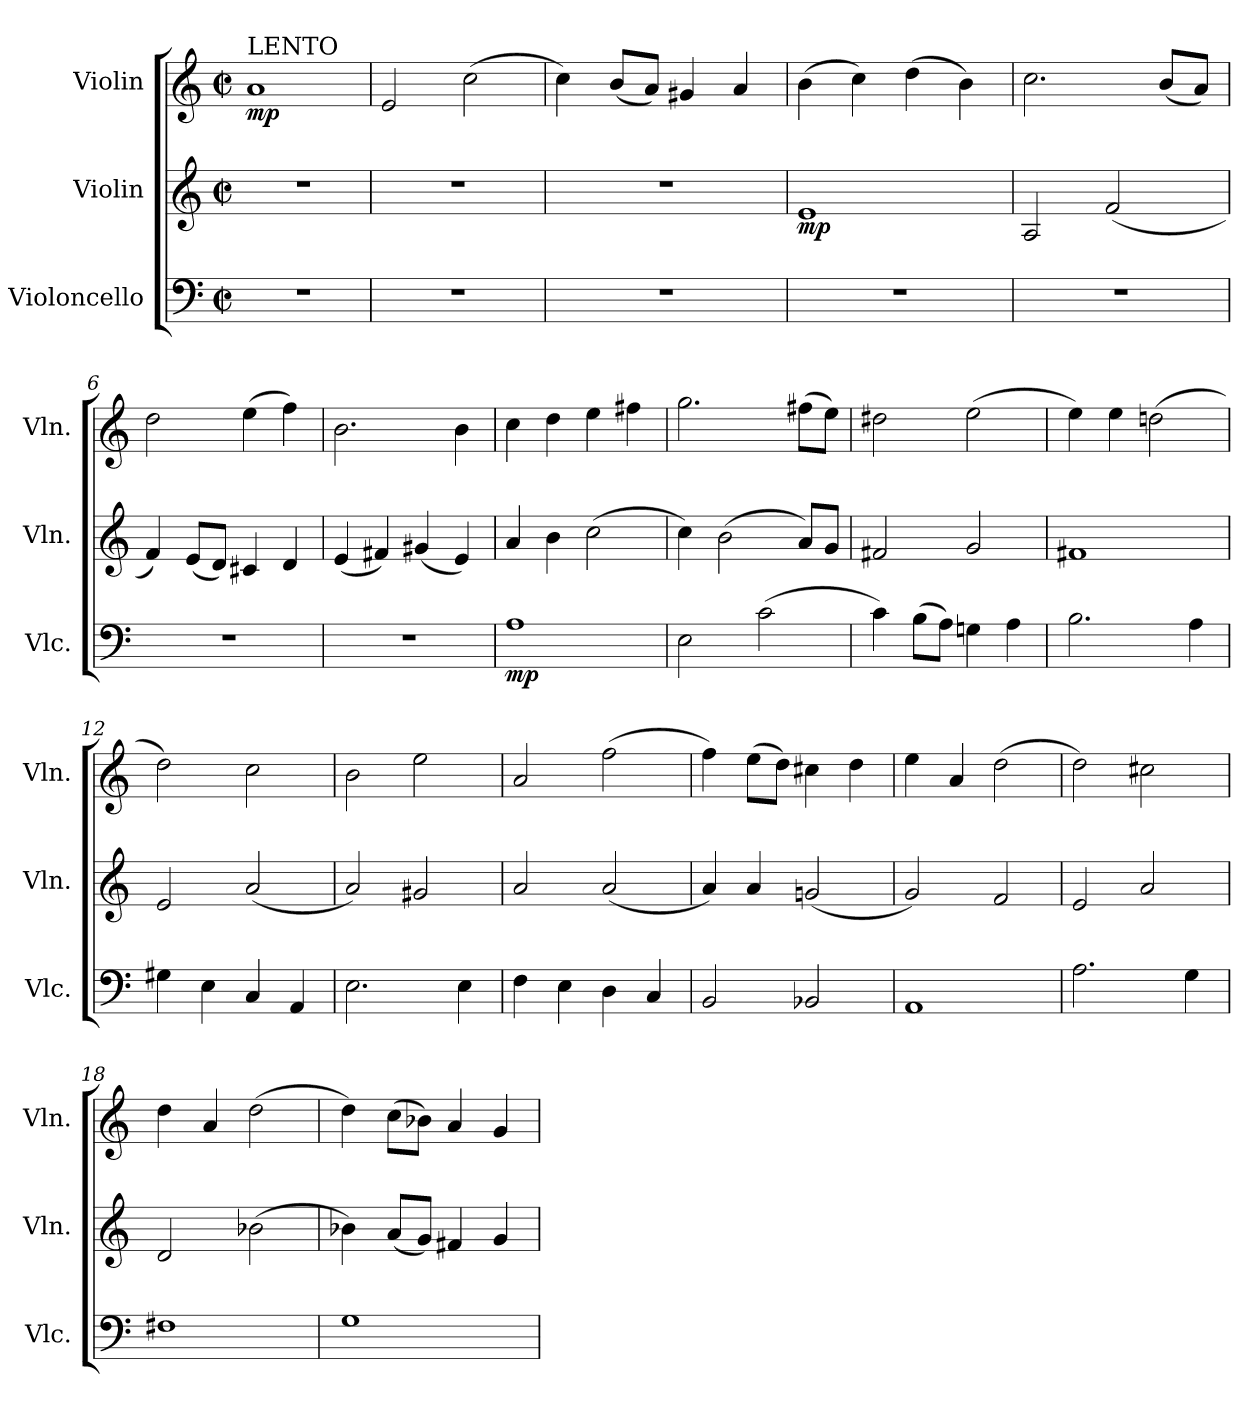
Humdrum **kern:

**kern	**dynam	**kern	**dynam	**kern	**dynam
*part3	*part3	*part2	*part2	*part1	*part1
*staff3	*staff3	*staff2	*staff2	*staff1	*staff1
*I"Violoncello	*	*I"Violin	*	*I"Violin	*
*I'Vlc.	*	*I'Vln.	*	*I'Vln.	*
*clefF4	*	*clefG2	*	*clefG2	*
*k[]	*	*k[]	*	*k[]	*
*C:	*	*C:	*	*C:	*
*M2/2	*	*M2/2	*	*M2/2	*
*met(c|)	*	*met(c|)	*	*met(c|)	*
=1	=1	=1	=1	=1	=1
!	!	!	!	!LO:TX:a:t=LENTO	!
!	!	!	!	!	!LO:DY:b
1r	.	1r	.	1a	mp
=2	=2	=2	=2	=2	=2
1r	.	1r	.	2e/	.
.	.	.	.	(2cc\	.
=3	=3	=3	=3	=3	=3
1r	.	1r	.	4cc\)	.
.	.	.	.	(8b/L	.
.	.	.	.	8a/J)	.
.	.	.	.	4g#X/	.
.	.	.	.	4a/	.
=4	=4	=4	=4	=4	=4
!	!	!	!LO:DY:b	!	!
1r	.	1e	mp	(4b\	.
.	.	.	.	4cc\)	.
.	.	.	.	(4dd\	.
.	.	.	.	4b\)	.
=5	=5	=5	=5	=5	=5
1r	.	2A/	.	2.cc\	.
.	.	(2f/	.	.	.
.	.	.	.	(8b/L	.
.	.	.	.	8a/J)	.
=6	=6	=6	=6	=6	=6
1r	.	4f/)	.	2dd\	.
.	.	(8e/L	.	.	.
.	.	8d/J)	.	.	.
.	.	4c#X/	.	(4ee\	.
.	.	4d/	.	4ff\)	.
=7	=7	=7	=7	=7	=7
1r	.	(4e/	.	2.b\	.
.	.	4f#X/)	.	.	.
.	.	(4g#X/	.	.	.
.	.	4e/)	.	4b\	.
=8	=8	=8	=8	=8	=8
!	!LO:DY:b	!	!	!	!
1A	mp	4a/	.	4cc\	.
.	.	4b\	.	4dd\	.
.	.	(2cc\	.	4ee\	.
.	.	.	.	4ff#X\	.
=9	=9	=9	=9	=9	=9
2E\	.	4cc\)	.	2.gg\	.
.	.	(2b\	.	.	.
(2c\	.	.	.	.	.
.	.	8a/L)	.	(8ff#X\L	.
.	.	8g/J	.	8ee\J)	.
=10	=10	=10	=10	=10	=10
4c\)	.	2f#X/	.	2dd#X\	.
(8B\L	.	.	.	.	.
8A\J)	.	.	.	.	.
4Gn\	.	2g/	.	(2ee\	.
4A\	.	.	.	.	.
!!LO:LB:g=z
=11	=11	=11	=11	=11	=11
2.B\	.	1f#X	.	4ee\)	.
.	.	.	.	4ee\	.
.	.	.	.	(2ddn\	.
4A\	.	.	.	.	.
=12	=12	=12	=12	=12	=12
4G#X\	.	2e/	.	2dd\)	.
4E\	.	.	.	.	.
4C/	.	(2a/	.	2cc\	.
4AA/	.	.	.	.	.
=13	=13	=13	=13	=13	=13
2.E\	.	2a/)	.	2b\	.
.	.	2g#X/	.	2ee\	.
4E\	.	.	.	.	.
=14	=14	=14	=14	=14	=14
4F\	.	2a/	.	2a/	.
4E\	.	.	.	.	.
4D\	.	(2a/	.	(2ff\	.
4C/	.	.	.	.	.
=15	=15	=15	=15	=15	=15
2BB/	.	4a/)	.	4ff\)	.
.	.	4a/	.	(8ee\L	.
.	.	.	.	8dd\J)	.
2BB-X/	.	(2gn/	.	4cc#X\	.
.	.	.	.	4dd\	.
=16	=16	=16	=16	=16	=16
1AA	.	2g/)	.	4ee\	.
.	.	.	.	4a/	.
.	.	2f/	.	(2dd\	.
=17	=17	=17	=17	=17	=17
2.A\	.	2e/	.	2dd\)	.
.	.	2a/	.	2cc#X\	.
4G\	.	.	.	.	.
=18	=18	=18	=18	=18	=18
1F#X	.	2d/	.	4dd\	.
.	.	.	.	4a/	.
.	.	(2b-X\	.	(2dd\	.
=19	=19	=19	=19	=19	=19
1G	.	4b-X\)	.	4dd\)	.
.	.	(8a/L	.	(8cc\L	.
.	.	8g/J)	.	8b-X\J)	.
.	.	4f#X/	.	4a/	.
.	.	4g/	.	4g/	.
=	=	=	=	=	=
*-	*-	*-	*-	*-	*-
